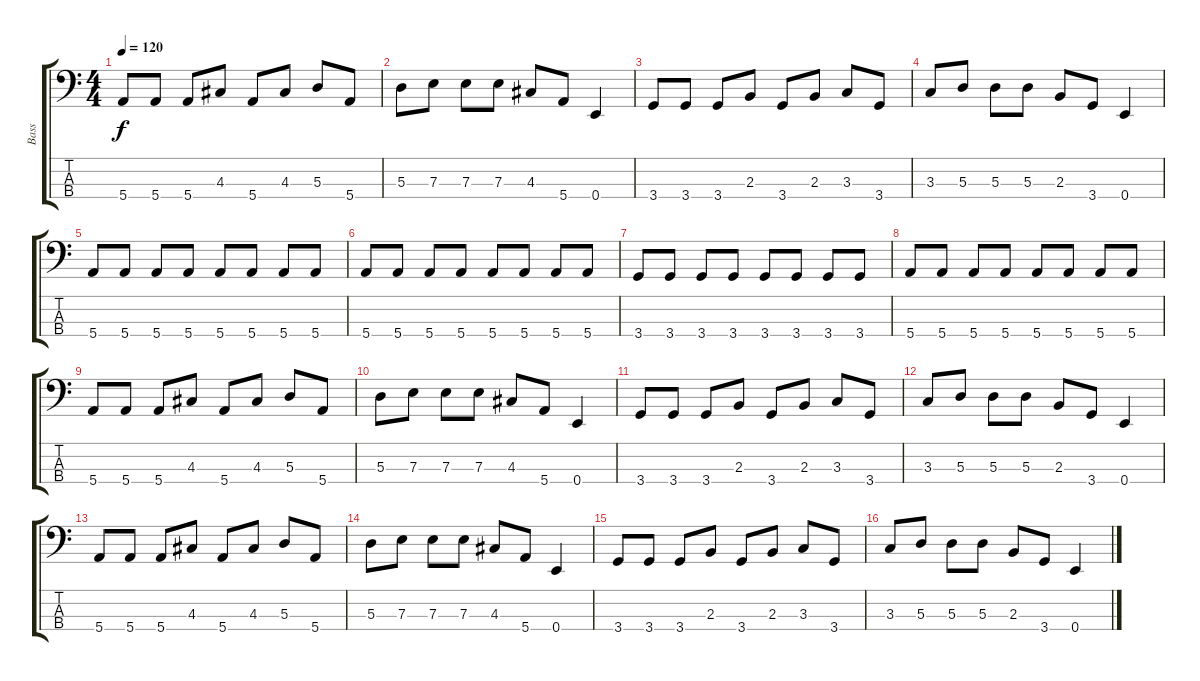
\track ("Bass" "Bass") {instrument electricbassfinger}
\staff {score tabs}
\tuning (G2 D2 A1 E1) {hide}
\ts (4 4)
\tempo 120
\clef f4
\ks c
5.4.8{dy f} 5.4.8 5.4.8 4.3.8 5.4.8 4.3.8 5.3.8 5.4.8 |
5.3.8 7.3.8 7.3.8 7.3.8 4.3.8 5.4.8 0.4.4 |
3.4.8 3.4.8 3.4.8 2.3.8 3.4.8 2.3.8 3.3.8 3.4.8 |
3.3.8 5.3.8 5.3.8 5.3.8 2.3.8 3.4.8 0.4.4 |
5.4.8 5.4.8 5.4.8 5.4.8 5.4.8 5.4.8 5.4.8 5.4.8 |
5.4.8 5.4.8 5.4.8 5.4.8 5.4.8 5.4.8 5.4.8 5.4.8 |
3.4.8 3.4.8 3.4.8 3.4.8 3.4.8 3.4.8 3.4.8 3.4.8 |
5.4.8 5.4.8 5.4.8 5.4.8 5.4.8 5.4.8 5.4.8 5.4.8 |
5.4.8 5.4.8 5.4.8 4.3.8 5.4.8 4.3.8 5.3.8 5.4.8 |
5.3.8 7.3.8 7.3.8 7.3.8 4.3.8 5.4.8 0.4.4 |
3.4.8 3.4.8 3.4.8 2.3.8 3.4.8 2.3.8 3.3.8 3.4.8 |
3.3.8 5.3.8 5.3.8 5.3.8 2.3.8 3.4.8 0.4.4 |
5.4.8 5.4.8 5.4.8 4.3.8 5.4.8 4.3.8 5.3.8 5.4.8 |
5.3.8 7.3.8 7.3.8 7.3.8 4.3.8 5.4.8 0.4.4 |
3.4.8 3.4.8 3.4.8 2.3.8 3.4.8 2.3.8 3.3.8 3.4.8 |
3.3.8 5.3.8 5.3.8 5.3.8 2.3.8 3.4.8 0.4.4
